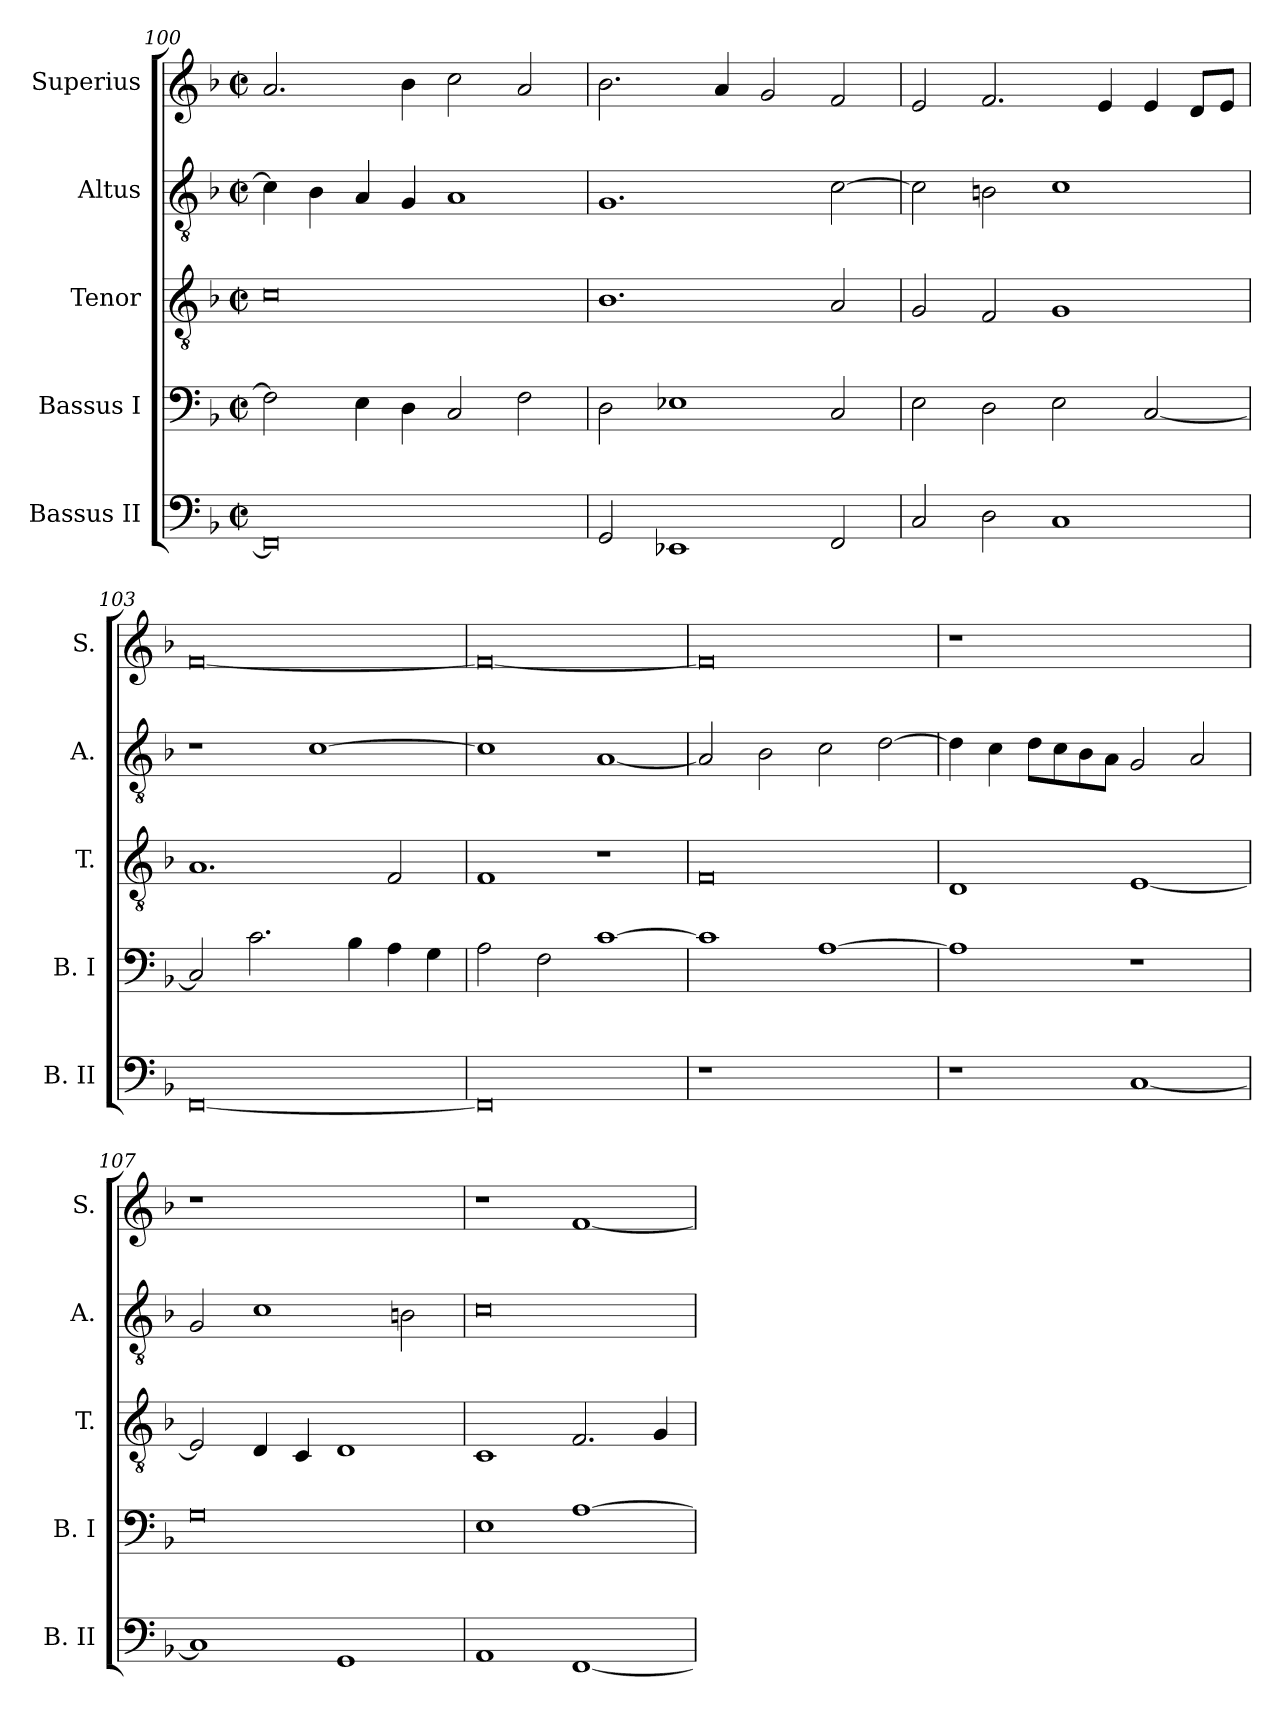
**kern	**kern	**kern	**kern	**kern
*part5	*part4	*part3	*part2	*part1
*staff5	*staff4	*staff3	*staff2	*staff1
*I"Bassus II	*I"Bassus I	*I"Tenor	*I"Altus	*I"Superius
*I'B. II	*I'B. I	*I'T.	*I'A.	*I'S.
!!LO:LB:g=z
*clefF4	*clefF4	*clefGv2	*clefGv2	*clefG2
*	*	*ITrd7c12	*ITrd7c12	*
*k[b-]	*k[b-]	*k[b-]	*k[b-]	*k[b-]
*F:	*F:	*F:	*F:	*F:
*M2/2	*M2/2	*M2/2	*M2/2	*M2/2
*met(c|)	*met(c|)	*met(c|)	*met(c|)	*met(c|)
=100	=100	=100	=100	=100
0FFi]	2Fi\]	0Ci	4Ci\]	2.ai/
.	.	.	4BB-i\	.
.	4Ei\	.	4AAi/	.
.	4Di\	.	4GGi/	4b-i\
.	2Ci/	.	1AAi	2cci\
.	2Fi\	.	.	2ai/
=101	=101	=101	=101	=101
2GGi/	2Di\	1.BB-i	1.GGi	2.b-i\
1EE-Xi	1E-Xi	.	.	.
.	.	.	.	4ai/
.	.	.	.	2gi/
2FFi/	2Ci/	2AAi/	[>2Ci\	2fi/
=102	=102	=102	=102	=102
2Ci/	2Ei\	2GGi/	2Ci\]	2ei/
2Di\	2Di\	2FFi/	2BBni\	2.fi/
1Ci	2Ei\	1GGi	1Ci	.
.	.	.	.	4ei/
.	[<2Ci/	.	.	4ei/
.	.	.	.	8di/L
.	.	.	.	8ei/J
=103	=103	=103	=103	=103
[<0FFi	2Ci/]	1.AAi	1r	[<0fi
.	2.ci\	.	.	.
.	.	.	[>1Ci	.
.	4B-i\	.	.	.
.	4Ai\	2FFi/	.	.
.	4Gi\	.	.	.
=104	=104	=104	=104	=104
0FFi]	2Ai\	1FFi	1Ci]	0fi_<
.	2Fi\	.	.	.
.	[>1ci	1r	[<1AAi	.
!!LO:PB:g=z
=105	=105	=105	=105	=105
!LO:N:vis=1	!	!	!	!
1r	1ci]	0FFi	2AAi/]	0fi]
.	.	.	2BB-i\	.
1ryy	[>1Ai	.	2Ci\	.
.	.	.	[>2Di\	.
=106	=106	=106	=106	=106
!	!	!	!	!LO:N:vis=1
1r	1Ai]	1DDi	4Di\]	1r
.	.	.	4Ci\	.
.	.	.	8Di\L	.
.	.	.	8Ci\	.
.	.	.	8BB-i\	.
.	.	.	8AAi\J	.
[<1Ci	1r	[<1EEi	2GGi/	1ryy
.	.	.	2AAi/	.
=107	=107	=107	=107	=107
!	!	!	!	!LO:N:vis=1
1Ci]	0Gi	2EEi/]	2GGi/	1r
.	.	4DDi/	1Ci	.
.	.	4CCi/	.	.
1GGi	.	1DDi	.	1ryy
.	.	.	2BBni\	.
=108	=108	=108	=108	=108
1AAi	1Ei	1CCi	0Ci	1r
[<1FFi	[>1Ai	2.FFi/	.	[<1fi
.	.	4GGi/	.	.
=	=	=	=	=
*-	*-	*-	*-	*-
